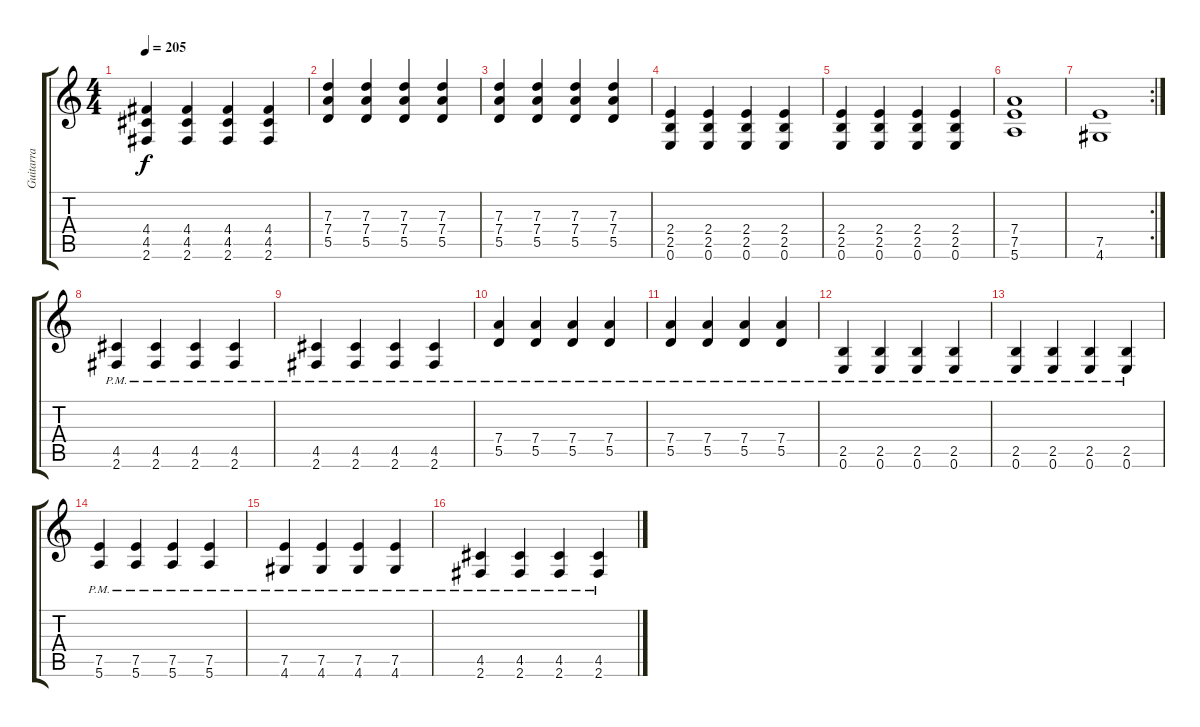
\track ("Guitarra" "Guitarra") {instrument overdrivenguitar}
\staff {score tabs}
\tuning (E4 B3 G3 D3 A2 E2) {hide}
\ts (4 4)
\tempo 205
\clef g2
\ks c
(4.4 4.5 2.6).4{dy f} (4.4 4.5 2.6).4 (4.4 4.5 2.6).4 (4.4 4.5 2.6).4 |
(7.3 7.4 5.5).4 (7.3 7.4 5.5).4 (7.3 7.4 5.5).4 (7.3 7.4 5.5).4 |
(7.3 7.4 5.5).4 (7.3 7.4 5.5).4 (7.3 7.4 5.5).4 (7.3 7.4 5.5).4 |
(2.4 2.5 0.6).4 (2.4 2.5 0.6).4 (2.4 2.5 0.6).4 (2.4 2.5 0.6).4 |
(2.4 2.5 0.6).4 (2.4 2.5 0.6).4 (2.4 2.5 0.6).4 (2.4 2.5 0.6).4 |
(7.4 7.5 5.6).1 |
\rc 2
(7.5 4.6).1 |
(4.5{pm} 2.6{pm}).4 (4.5{pm} 2.6{pm}).4 (4.5{pm} 2.6{pm}).4 (4.5{pm} 2.6{pm}).4 |
(4.5{pm} 2.6{pm}).4 (4.5{pm} 2.6{pm}).4 (4.5{pm} 2.6{pm}).4 (4.5{pm} 2.6{pm}).4 |
(7.4{pm} 5.5{pm}).4 (7.4{pm} 5.5{pm}).4 (7.4{pm} 5.5{pm}).4 (7.4{pm} 5.5{pm}).4 |
(7.4{pm} 5.5{pm}).4 (7.4{pm} 5.5{pm}).4 (7.4{pm} 5.5{pm}).4 (7.4{pm} 5.5{pm}).4 |
(2.5{pm} 0.6{pm}).4 (2.5{pm} 0.6{pm}).4 (2.5{pm} 0.6{pm}).4 (2.5{pm} 0.6{pm}).4 |
(2.5{pm} 0.6{pm}).4 (2.5{pm} 0.6{pm}).4 (2.5{pm} 0.6{pm}).4 (2.5{pm} 0.6{pm}).4 |
(7.5{pm} 5.6{pm}).4 (7.5{pm} 5.6{pm}).4 (7.5{pm} 5.6{pm}).4 (7.5{pm} 5.6{pm}).4 |
(7.5{pm} 4.6{pm}).4 (7.5{pm} 4.6{pm}).4 (7.5{pm} 4.6{pm}).4 (7.5{pm} 4.6{pm}).4 |
(4.5{pm} 2.6{pm}).4 (4.5{pm} 2.6{pm}).4 (4.5{pm} 2.6{pm}).4 (4.5{pm} 2.6{pm}).4
